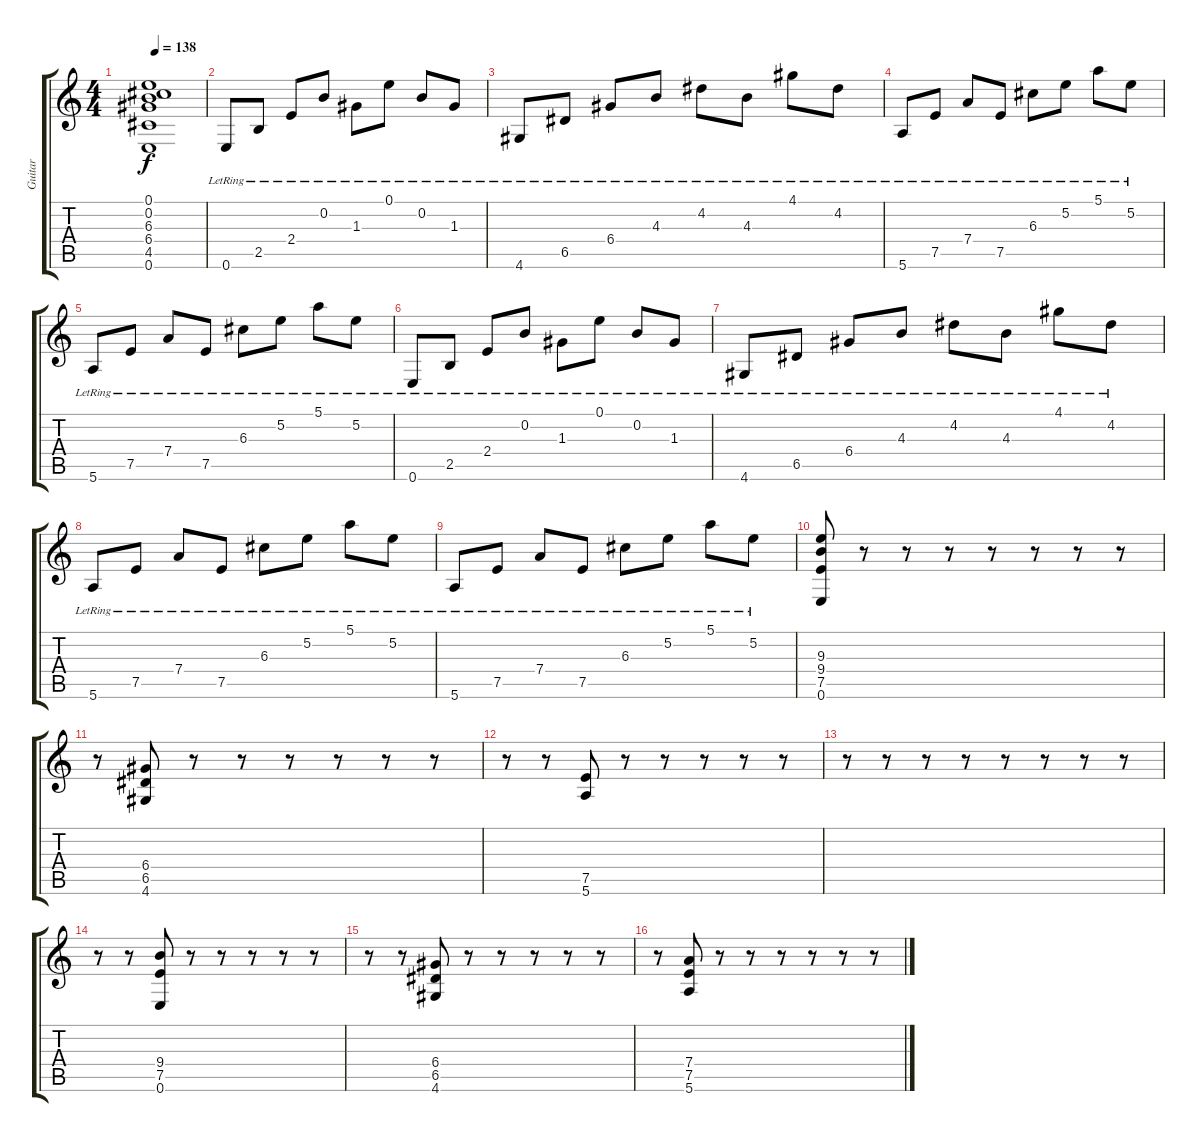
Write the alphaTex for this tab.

\track ("Guitar" "Guitar") {instrument acousticguitarsteel}
\staff {score tabs}
\tuning (E4 B3 G3 D3 A2 E2) {hide}
\ts (4 4)
\tempo 138
\clef g2
\ks c
(0.1{t} 0.2{t} 6.3{t} 6.4{t} 4.5{t} 0.6{t}).1{dy f} |
0.6{lr}.8 2.5{lr}.8 2.4{lr}.8 0.2{lr}.8 1.3{lr}.8 0.1{lr}.8 0.2{lr}.8 1.3{lr}.8 |
4.6{lr}.8 6.5{lr}.8 6.4{lr}.8 4.3{lr}.8 4.2{lr}.8 4.3{lr}.8 4.1{lr}.8 4.2{lr}.8 |
5.6{lr}.8 7.5{lr}.8 7.4{lr}.8 7.5{lr}.8 6.3{lr}.8 5.2{lr}.8 5.1{lr}.8 5.2{lr}.8 |
5.6{lr}.8 7.5{lr}.8 7.4{lr}.8 7.5{lr}.8 6.3{lr}.8 5.2{lr}.8 5.1{lr}.8 5.2{lr}.8 |
0.6{lr}.8 2.5{lr}.8 2.4{lr}.8 0.2{lr}.8 1.3{lr}.8 0.1{lr}.8 0.2{lr}.8 1.3{lr}.8 |
4.6{lr}.8 6.5{lr}.8 6.4{lr}.8 4.3{lr}.8 4.2{lr}.8 4.3{lr}.8 4.1{lr}.8 4.2{lr}.8 |
5.6{lr}.8 7.5{lr}.8 7.4{lr}.8 7.5{lr}.8 6.3{lr}.8 5.2{lr}.8 5.1{lr}.8 5.2{lr}.8 |
5.6{lr}.8 7.5{lr}.8 7.4{lr}.8 7.5{lr}.8 6.3{lr}.8 5.2{lr}.8 5.1{lr}.8 5.2{lr}.8 |
(9.3 9.4 7.5 0.6).8 r.8 r.8 r.8 r.8 r.8 r.8 r.8 |
r.8 (6.4 6.5 4.6).8 r.8 r.8 r.8 r.8 r.8 r.8 |
r.8 r.8 (7.5 5.6).8 r.8 r.8 r.8 r.8 r.8 |
r.8 r.8 r.8 r.8 r.8 r.8 r.8 r.8 |
r.8 r.8 (9.4 7.5 0.6).8 r.8 r.8 r.8 r.8 r.8 |
r.8 r.8 (6.4 6.5 4.6).8 r.8 r.8 r.8 r.8 r.8 |
r.8 (7.4 7.5 5.6).8 r.8 r.8 r.8 r.8 r.8 r.8
